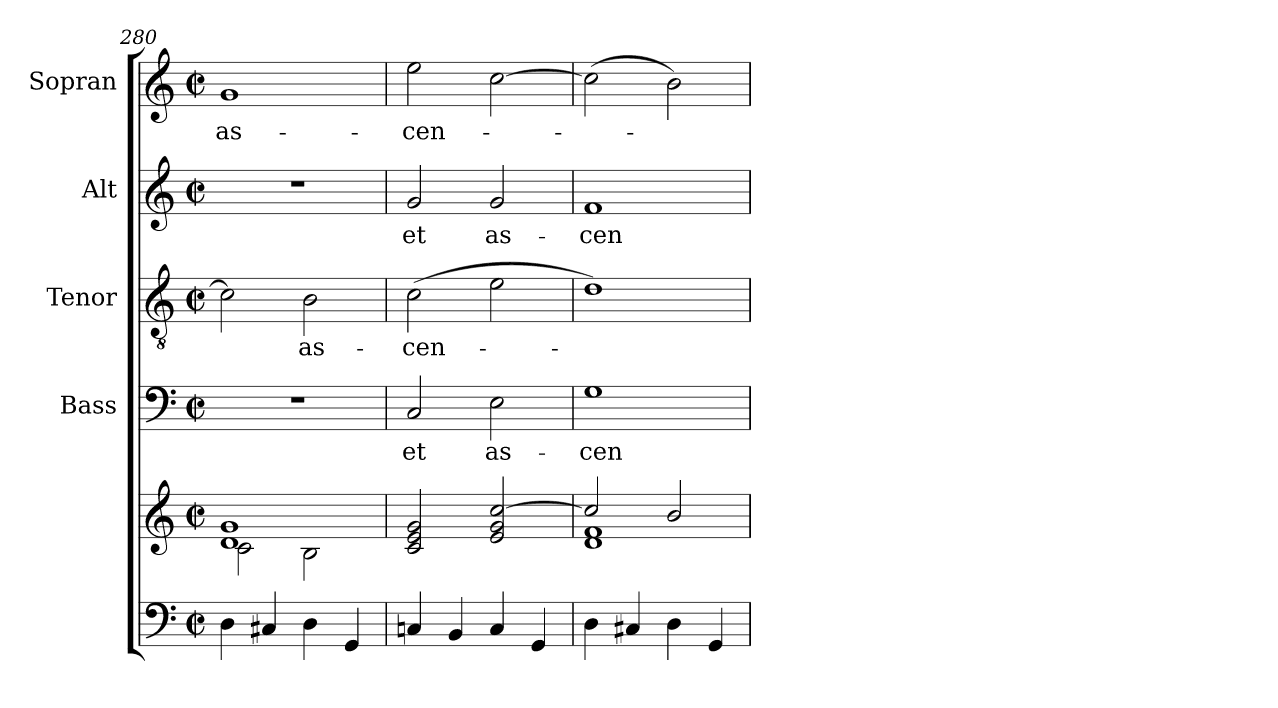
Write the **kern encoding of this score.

**kern	**kern	**kern	**text	**kern	**text	**kern	**text	**kern	**text
*part5	*part5	*part4	*part4	*part3	*part3	*part2	*part2	*part1	*part1
*staff6	*staff5	*staff4	*staff4	*staff3	*staff3	*staff2	*staff2	*staff1	*staff1
*	*	*I"Bass	*	*I"Tenor	*	*I"Alt	*	*I"Sopran	*
*	*	*I'B.	*	*I'T.	*	*I'A.	*	*I'S.	*
!!LO:LB:g=z
*clefF4	*clefG2	*clefF4	*	*clefGv2	*	*clefG2	*	*clefG2	*
*k[]	*k[]	*k[]	*	*k[]	*	*k[]	*	*k[]	*
*C:	*C:	*C:	*	*C:	*	*C:	*	*C:	*
*M2/2	*M2/2	*M2/2	*	*M2/2	*	*M2/2	*	*M2/2	*
*met(c|)	*met(c|)	*met(c|)	*	*met(c|)	*	*met(c|)	*	*met(c|)	*
=280	=280	=280	=280	=280	=280	=280	=280	=280	=280
*	*^	*	*	*	*	*	*	*	*
!	!	!	!	!	!	!	!	!	!	!LO:LY:b
4D\	1d 1g	2c\	1r	.	2c\]	.	1r	.	1g	as-
4C#X/	.	.	.	.	.	.	.	.	.	.
!	!	!	!	!	!	!LO:LY:b	!	!	!	!
4D\	.	2B\	.	.	2B\	as-	.	.	.	.
4GG/	.	.	.	.	.	.	.	.	.	.
*	*v	*v	*	*	*	*	*	*	*	*
=281	=281	=281	=281	=281	=281	=281	=281	=281	=281
!	!	!	!LO:LY:b	!	!LO:LY:b	!	!LO:LY:b	!	!LO:LY:b
4Cn/	2c/ 2e/ 2g/	2C/	et	(>2c\	-cen-	2g/	et	2ee\	-cen-
4BB/	.	.	.	.	.	.	.	.	.
!	!	!	!LO:LY:b	!	!	!	!LO:LY:b	!	!
4C/	2e/ 2g/ [>2cc/	2E\	as-	2e\	.	2g/	as-	[2cc\	.
4GG/	.	.	.	.	.	.	.	.	.
=282	=282	=282	=282	=282	=282	=282	=282	=282	=282
*	*^	*	*	*	*	*	*	*	*
!	!	!	!	!LO:LY:b	!	!	!	!LO:LY:b	!	!
4D\	2cc/]	1d 1f	1G	-cen-	1d)	.	1f	-cen-	(>2cc\]	.
4C#X/	.	.	.	.	.	.	.	.	.	.
4D\	2b/	.	.	.	.	.	.	.	2b\)	.
4GG/	.	.	.	.	.	.	.	.	.	.
*	*v	*v	*	*	*	*	*	*	*	*
=	=	=	=	=	=	=	=	=	=
*-	*-	*-	*-	*-	*-	*-	*-	*-	*-
